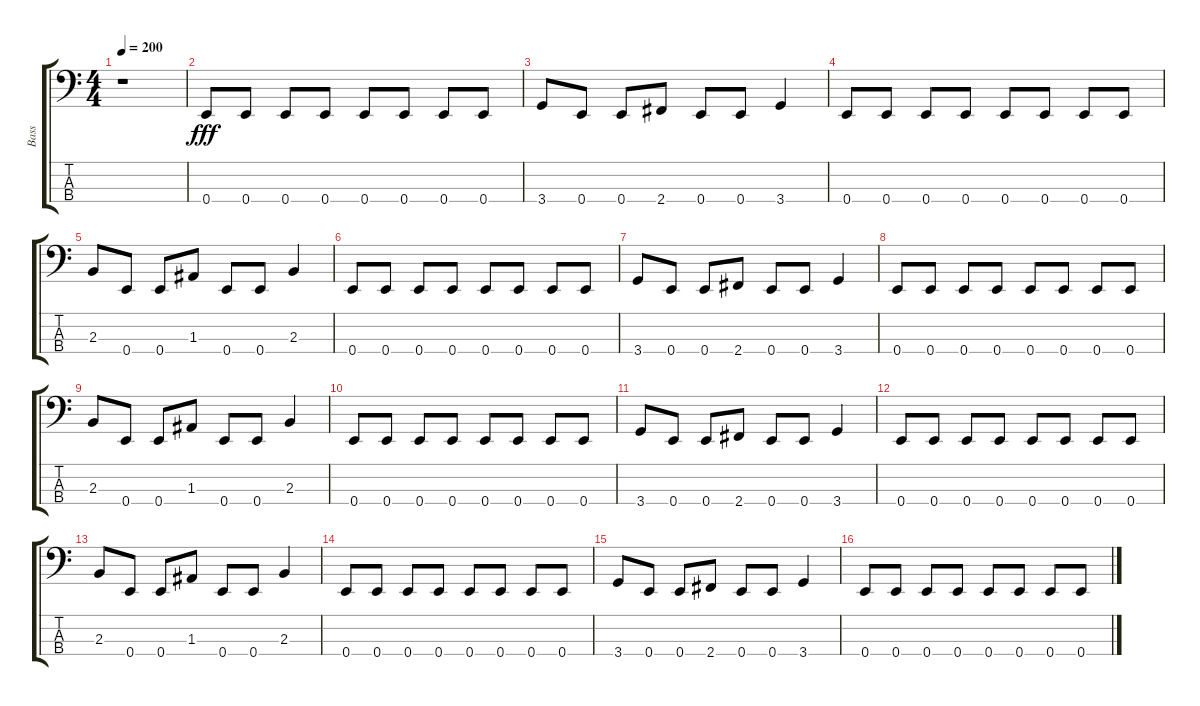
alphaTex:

\track ("Bass" "Bass") {instrument electricbassfinger}
\staff {score tabs}
\tuning (G2 D2 A1 E1) {hide}
\ts (4 4)
\tempo 200
\clef f4
\ks c
r.1{dy fff} |
0.4.8 0.4.8 0.4.8 0.4.8 0.4.8 0.4.8 0.4.8 0.4.8 |
3.4.8 0.4.8 0.4.8 2.4.8 0.4.8 0.4.8 3.4.4 |
0.4.8 0.4.8 0.4.8 0.4.8 0.4.8 0.4.8 0.4.8 0.4.8 |
2.3.8 0.4.8 0.4.8 1.3.8 0.4.8 0.4.8 2.3.4 |
0.4.8 0.4.8 0.4.8 0.4.8 0.4.8 0.4.8 0.4.8 0.4.8 |
3.4.8 0.4.8 0.4.8 2.4.8 0.4.8 0.4.8 3.4.4 |
0.4.8 0.4.8 0.4.8 0.4.8 0.4.8 0.4.8 0.4.8 0.4.8 |
2.3.8 0.4.8 0.4.8 1.3.8 0.4.8 0.4.8 2.3.4 |
0.4.8 0.4.8 0.4.8 0.4.8 0.4.8 0.4.8 0.4.8 0.4.8 |
3.4.8 0.4.8 0.4.8 2.4.8 0.4.8 0.4.8 3.4.4 |
0.4.8 0.4.8 0.4.8 0.4.8 0.4.8 0.4.8 0.4.8 0.4.8 |
2.3.8 0.4.8 0.4.8 1.3.8 0.4.8 0.4.8 2.3.4 |
0.4.8 0.4.8 0.4.8 0.4.8 0.4.8 0.4.8 0.4.8 0.4.8 |
3.4.8 0.4.8 0.4.8 2.4.8 0.4.8 0.4.8 3.4.4 |
0.4.8 0.4.8 0.4.8 0.4.8 0.4.8 0.4.8 0.4.8 0.4.8
